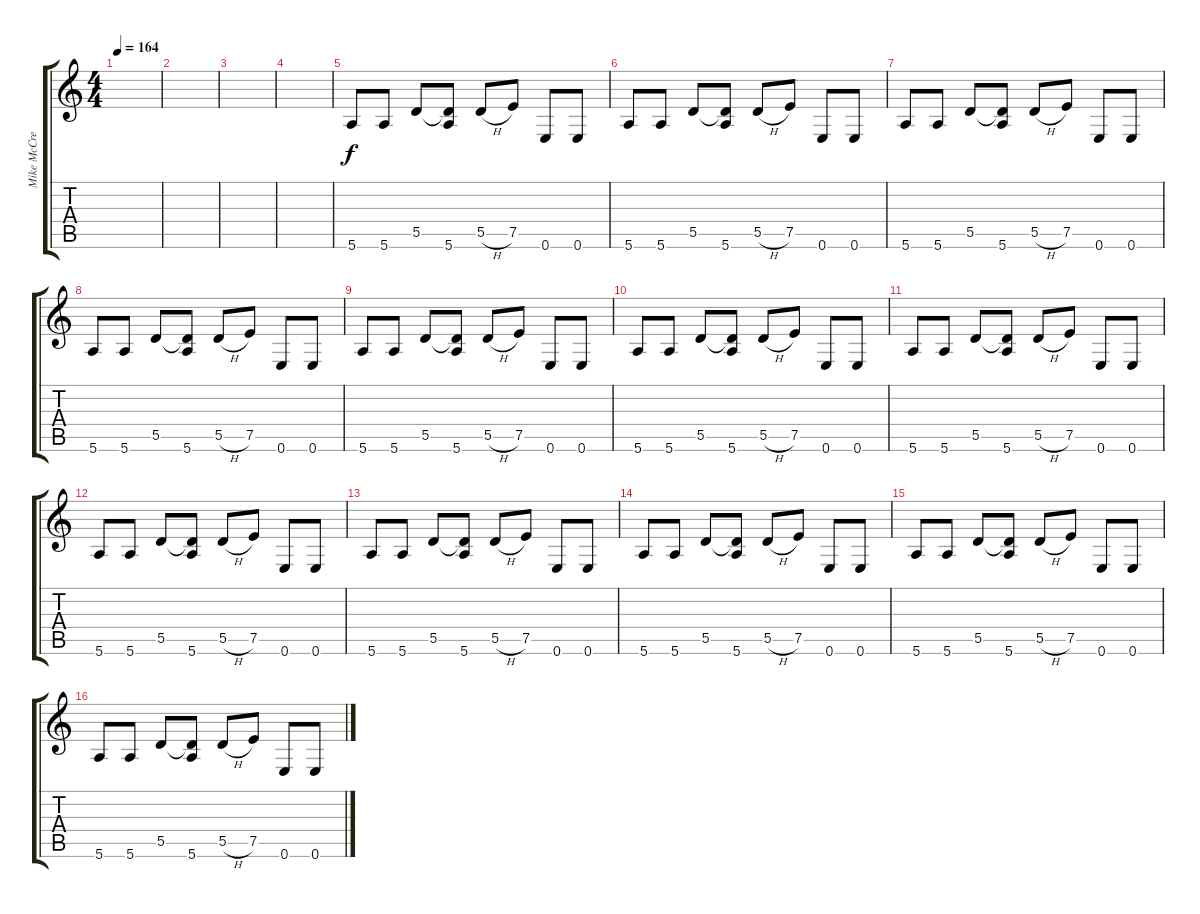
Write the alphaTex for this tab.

\track ("Mike McCready" "Mike McCre") {instrument distortionguitar}
\staff {score tabs}
\tuning (E4 B3 G3 D3 A2 E2) {hide}
\ts (4 4)
\tempo 164
\clef g2
\ks c
|
|
|
|
5.6.8 5.6.8 5.5.8 (5.5{t} 5.6).8 5.5{h}.8 7.5.8 0.6.8 0.6.8 |
5.6.8 5.6.8 5.5.8 (5.5{t} 5.6).8 5.5{h}.8 7.5.8 0.6.8 0.6.8 |
5.6.8 5.6.8 5.5.8 (5.5{t} 5.6).8 5.5{h}.8 7.5.8 0.6.8 0.6.8 |
5.6.8 5.6.8 5.5.8 (5.5{t} 5.6).8 5.5{h}.8 7.5.8 0.6.8 0.6.8 |
5.6.8 5.6.8 5.5.8 (5.5{t} 5.6).8 5.5{h}.8 7.5.8 0.6.8 0.6.8 |
5.6.8 5.6.8 5.5.8 (5.5{t} 5.6).8 5.5{h}.8 7.5.8 0.6.8 0.6.8 |
5.6.8 5.6.8 5.5.8 (5.5{t} 5.6).8 5.5{h}.8 7.5.8 0.6.8 0.6.8 |
5.6.8 5.6.8 5.5.8 (5.5{t} 5.6).8 5.5{h}.8 7.5.8 0.6.8 0.6.8 |
5.6.8 5.6.8 5.5.8 (5.5{t} 5.6).8 5.5{h}.8 7.5.8 0.6.8 0.6.8 |
5.6.8 5.6.8 5.5.8 (5.5{t} 5.6).8 5.5{h}.8 7.5.8 0.6.8 0.6.8 |
5.6.8 5.6.8 5.5.8 (5.5{t} 5.6).8 5.5{h}.8 7.5.8 0.6.8 0.6.8 |
5.6.8 5.6.8 5.5.8 (5.5{t} 5.6).8 5.5{h}.8 7.5.8 0.6.8 0.6.8
